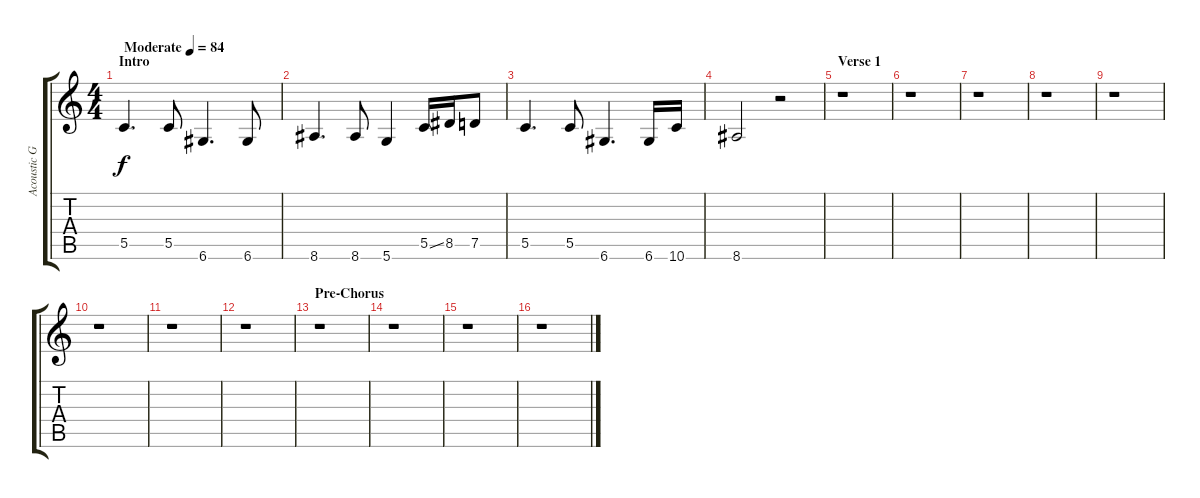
\track ("Acoustic Guitar (Solo Rhythm)" "Acoustic G") {instrument acousticguitarsteel}
\staff {score tabs}
\tuning (D4 A3 F3 C3 G2 D2) {hide}
\ts (4 4)
\section ("" "Intro")
\tempo (84 "Moderate")
\clef g2
\ks c
5.5.4{d dy f instrument acousticguitarsteel} 5.5.8 6.6.4{d} 6.6.8 |
8.6.4{d} 8.6.8 5.6.4 5.5{ss}.16 8.5.16 7.5.8 |
5.5.4{d} 5.5.8 6.6.4{d} 6.6.16 10.6.16 |
8.6.2 r.2 |
\section ("" "Verse 1")
r.1 |
r.1 |
r.1 |
r.1 |
r.1 |
r.1 |
r.1 |
r.1 |
\section ("" "Pre-Chorus")
r.1 |
r.1 |
r.1 |
r.1
